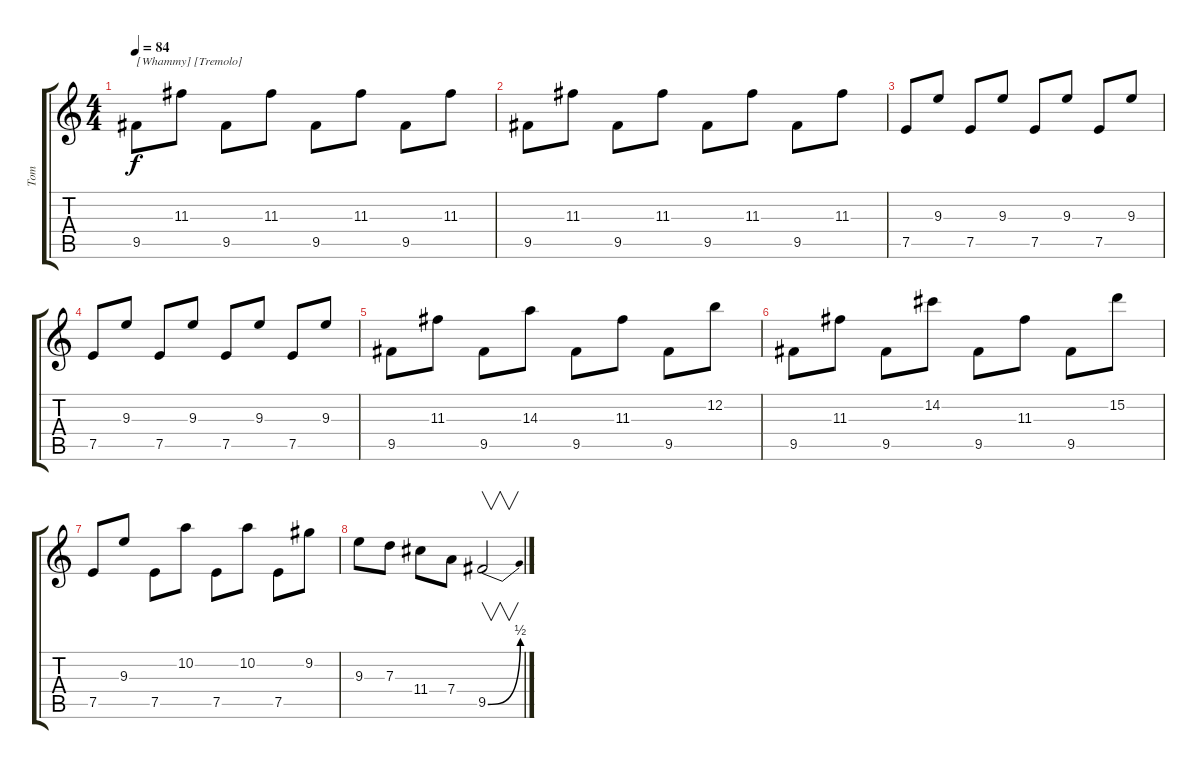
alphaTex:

\track ("Tom" "Tom") {instrument distortionguitar}
\staff {score tabs}
\tuning (E4 B3 G3 D3 A2 E2) {hide}
\ts (4 4)
\tempo 84
\clef g2
\ks c
9.5.8{txt "[Whammy] [Tremolo]" dy f volume 0} 11.3.8 9.5.8 11.3.8 9.5.8 11.3.8 9.5.8 11.3.8 |
9.5.8 11.3.8 9.5.8 11.3.8 9.5.8 11.3.8 9.5.8 11.3.8 |
7.5.8 9.3.8 7.5.8 9.3.8 7.5.8 9.3.8 7.5.8 9.3.8 |
7.5.8 9.3.8 7.5.8 9.3.8 7.5.8 9.3.8 7.5.8 9.3.8 |
9.5.8 11.3.8 9.5.8 14.3.8 9.5.8 11.3.8 9.5.8 12.2.8 |
9.5.8 11.3.8 9.5.8 14.2.8 9.5.8 11.3.8 9.5.8 15.2.8 |
7.5.8 9.3.8 7.5.8 10.2.8 7.5.8 10.2.8 7.5.8 9.2.8 |
9.3.8 7.3.8 11.4.8 7.4.8 9.5{be (bend 0 0 60 2)}.2{v}
